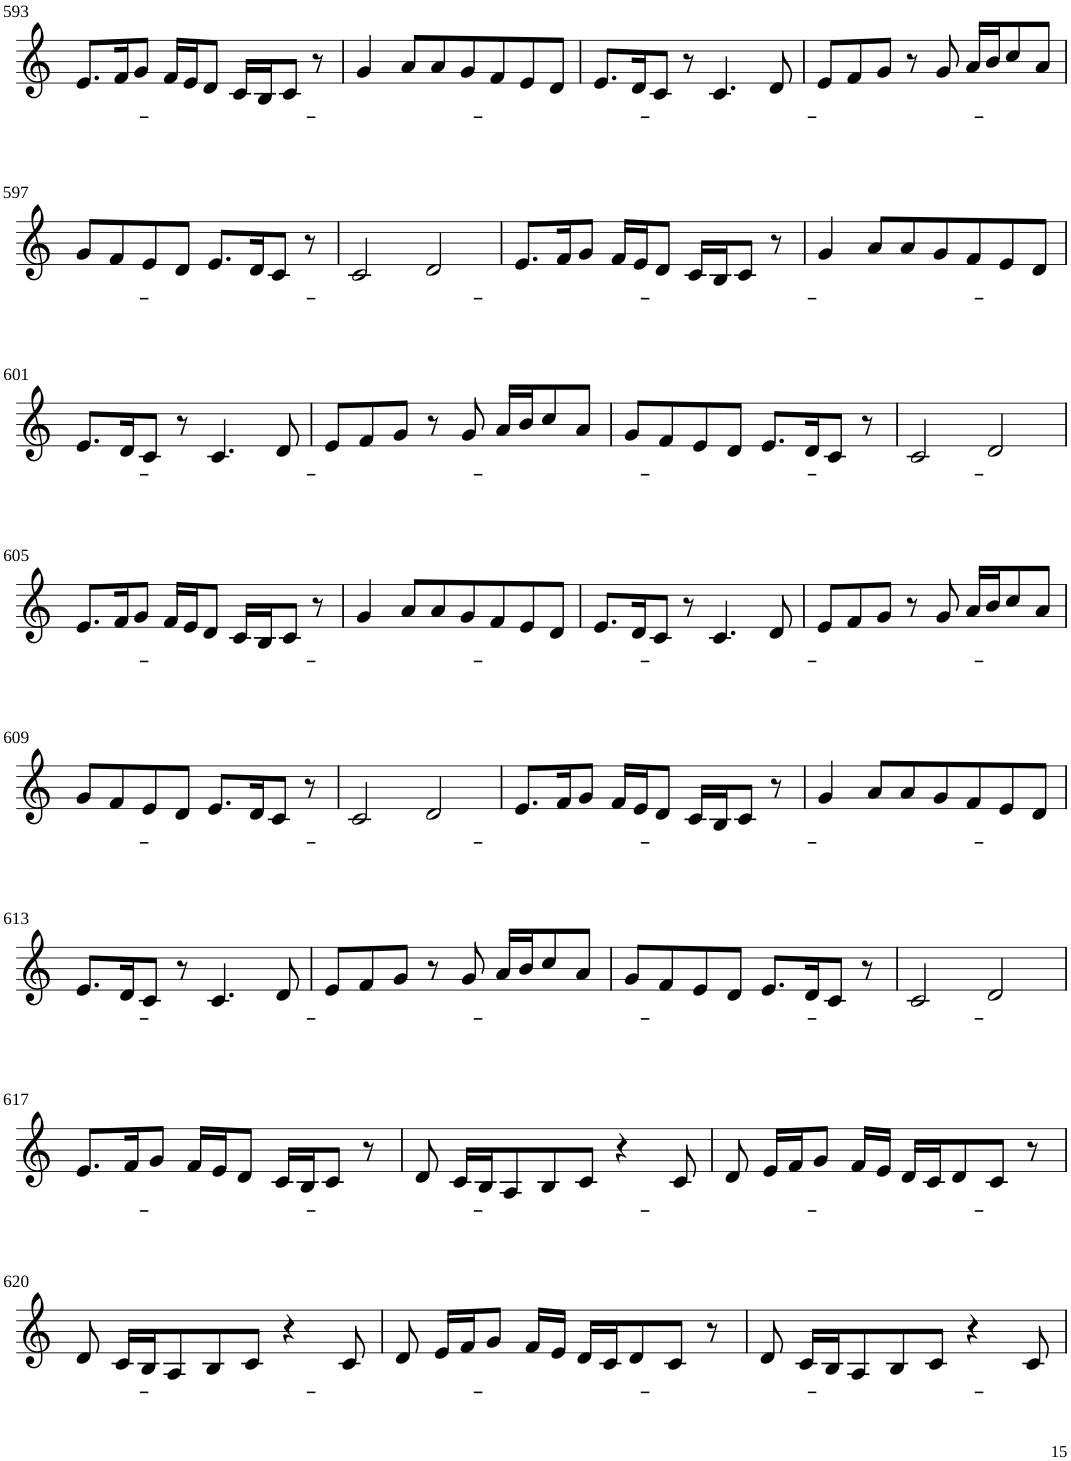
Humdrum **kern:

**kern
*part1
*staff1
*I"Violin
!!LO:PB:g=z
*clefG2
*k[]
*M8/8
=593
8.e/L
16f/K
8g/J
16f/LL
16e/J
8d/J
16c/LL
16B/J
8c/J
8r
=594
4g/
8a/L
8a/
8g/
8f/
8e/
8d/J
=595
8.e/L
16d/K
8c/J
8r
4.c/
8d/
=596
8e/L
8f/
8g/J
8r
8g/
16a/LL
16b/J
8cc/
8a/J
!!LO:LB:g=z
=597
8g/L
8f/
8e/
8d/J
8.e/L
16d/K
8c/J
8r
=598
2c/
2d/
=599
8.e/L
16f/K
8g/J
16f/LL
16e/J
8d/J
16c/LL
16B/J
8c/J
8r
=600
4g/
8a/L
8a/
8g/
8f/
8e/
8d/J
!!LO:LB:g=z
=601
8.e/L
16d/K
8c/J
8r
4.c/
8d/
=602
8e/L
8f/
8g/J
8r
8g/
16a/LL
16b/J
8cc/
8a/J
=603
8g/L
8f/
8e/
8d/J
8.e/L
16d/K
8c/J
8r
=604
2c/
2d/
!!LO:LB:g=z
=605
8.e/L
16f/K
8g/J
16f/LL
16e/J
8d/J
16c/LL
16B/J
8c/J
8r
=606
4g/
8a/L
8a/
8g/
8f/
8e/
8d/J
=607
8.e/L
16d/K
8c/J
8r
4.c/
8d/
=608
8e/L
8f/
8g/J
8r
8g/
16a/LL
16b/J
8cc/
8a/J
!!LO:LB:g=z
=609
8g/L
8f/
8e/
8d/J
8.e/L
16d/K
8c/J
8r
=610
2c/
2d/
=611
8.e/L
16f/K
8g/J
16f/LL
16e/J
8d/J
16c/LL
16B/J
8c/J
8r
=612
4g/
8a/L
8a/
8g/
8f/
8e/
8d/J
!!LO:LB:g=z
=613
8.e/L
16d/K
8c/J
8r
4.c/
8d/
=614
8e/L
8f/
8g/J
8r
8g/
16a/LL
16b/J
8cc/
8a/J
=615
8g/L
8f/
8e/
8d/J
8.e/L
16d/K
8c/J
8r
=616
2c/
2d/
!!LO:LB:g=z
=617
8.e/L
16f/K
8g/J
16f/LL
16e/J
8d/J
16c/LL
16B/J
8c/J
8r
=618
8d/
16c/LL
16B/J
8A/
8B/
8c/J
4r
8c/
=619
8d/
16e/LL
16f/J
8g/J
16f/LL
16e/JJ
16d/LL
16c/J
8d/
8c/J
8r
!!LO:LB:g=z
=620
8d/
16c/LL
16B/J
8A/
8B/
8c/J
4r
8c/
=621
8d/
16e/LL
16f/J
8g/J
16f/LL
16e/JJ
16d/LL
16c/J
8d/
8c/J
8r
=622
8d/
16c/LL
16B/J
8A/
8B/
8c/J
4r
8c/
=
*-
